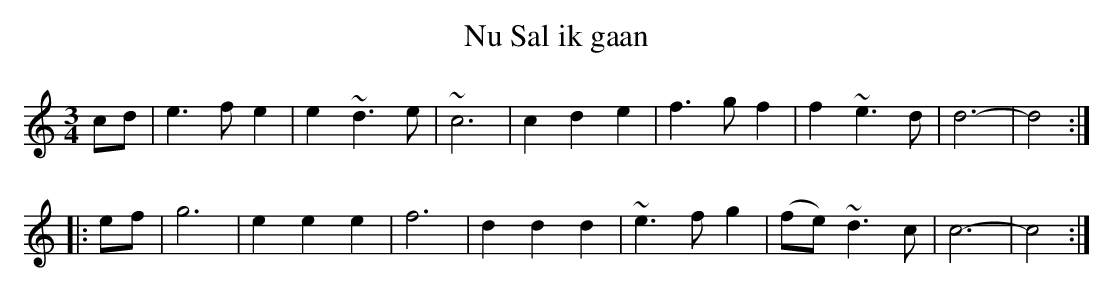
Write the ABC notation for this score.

X:1
T:Nu Sal ik gaan
M:3/4
K:Cmaj
cd|e3fe2|e2~d3e|~c6|c2d2e2|f3gf2|f2~e3d|d6-|d4:|
|:ef|g6|e2e2e2|f6|d2d2d2|~e3fg2|(fe)~d3c|c6-|c4:|
